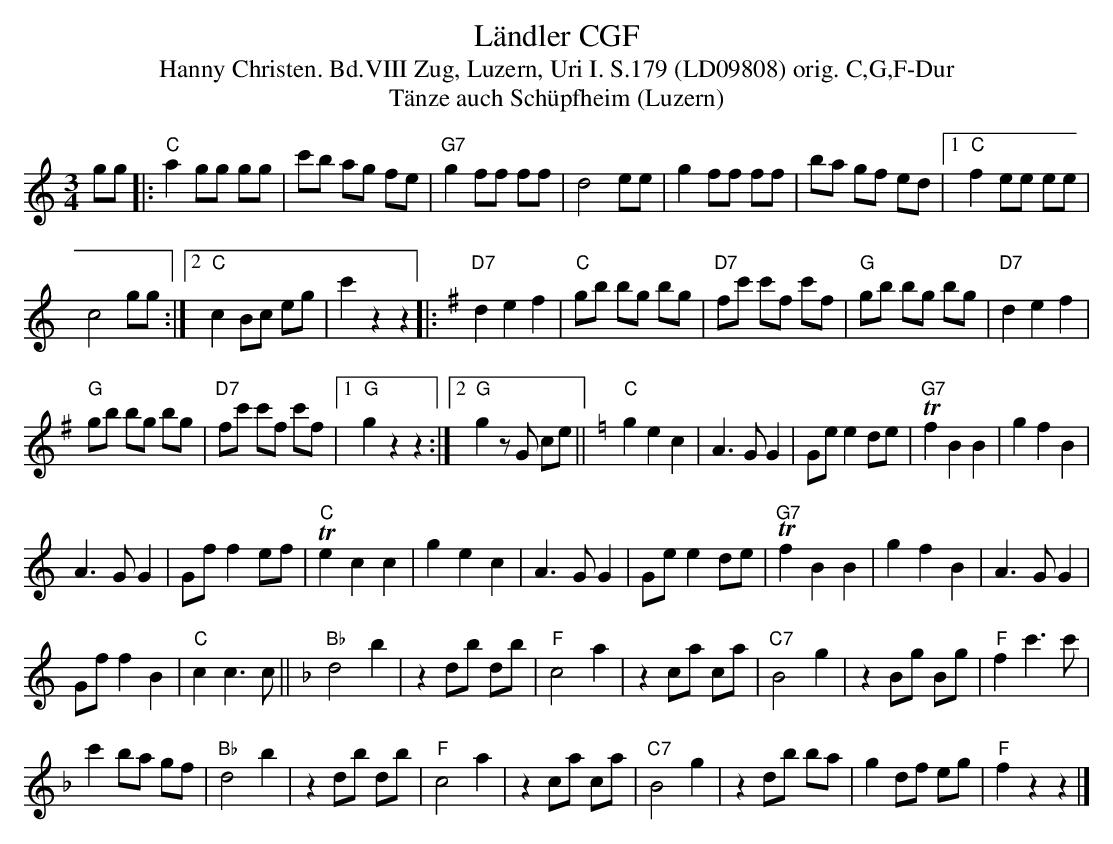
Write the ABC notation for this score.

X:1
T: Ländler CGF
T:Hanny Christen. Bd.VIII Zug, Luzern, Uri I. S.179 (LD09808) orig. C,G,F-Dur
T: T\"anze auch Schüpfheim (Luzern)
M:3/4
L:1/8
K:C
gg |: "C"a2 gg gg | c'b ag fe | "G7"g2 ff ff | d4 ee | g2 ff ff | ba gf ed |1 "C"f2 ee ee |
c4 gg :|2 "C"c2 Bc eg | c'2z2z2 |: [K:G] "D7"d2e2f2 | "C"gb bg bg | "D7"fc' c'f c'f | "G"gb bg bg | "D7"d2e2f2 |
"G"gb bg bg | "D7"fc' c'f c'f |1 "G"g2z2z2 :|2 "G"g2 zG ce || [K:C] "C"g2e2c2 | A3G G2 | Ge e2 de | "G7"Tf2 B2B2 | g2f2B2 |
A3G G2 | Gf f2 ef | "C"Te2c2c2 | g2e2c2 | A3GG2 | Ge e2 de | "G7"Tf2 B2B2 | g2f2B2 | A3G G2 |
Gf f2B2 | "C"c2c3c || [K:F] "Bb"d4b2 | z2db db | "F"c4a2 | z2ca ca | "C7"B4g2 | z2Bg Bg | "F"f2c'3c' |
c'2 ba gf | "Bb"d4b2 | z2 db db | "F"c4a2 | z2ca ca | "C7"B4g2 | z2db ba | g2 df eg | "F"f2z2z2 |]
